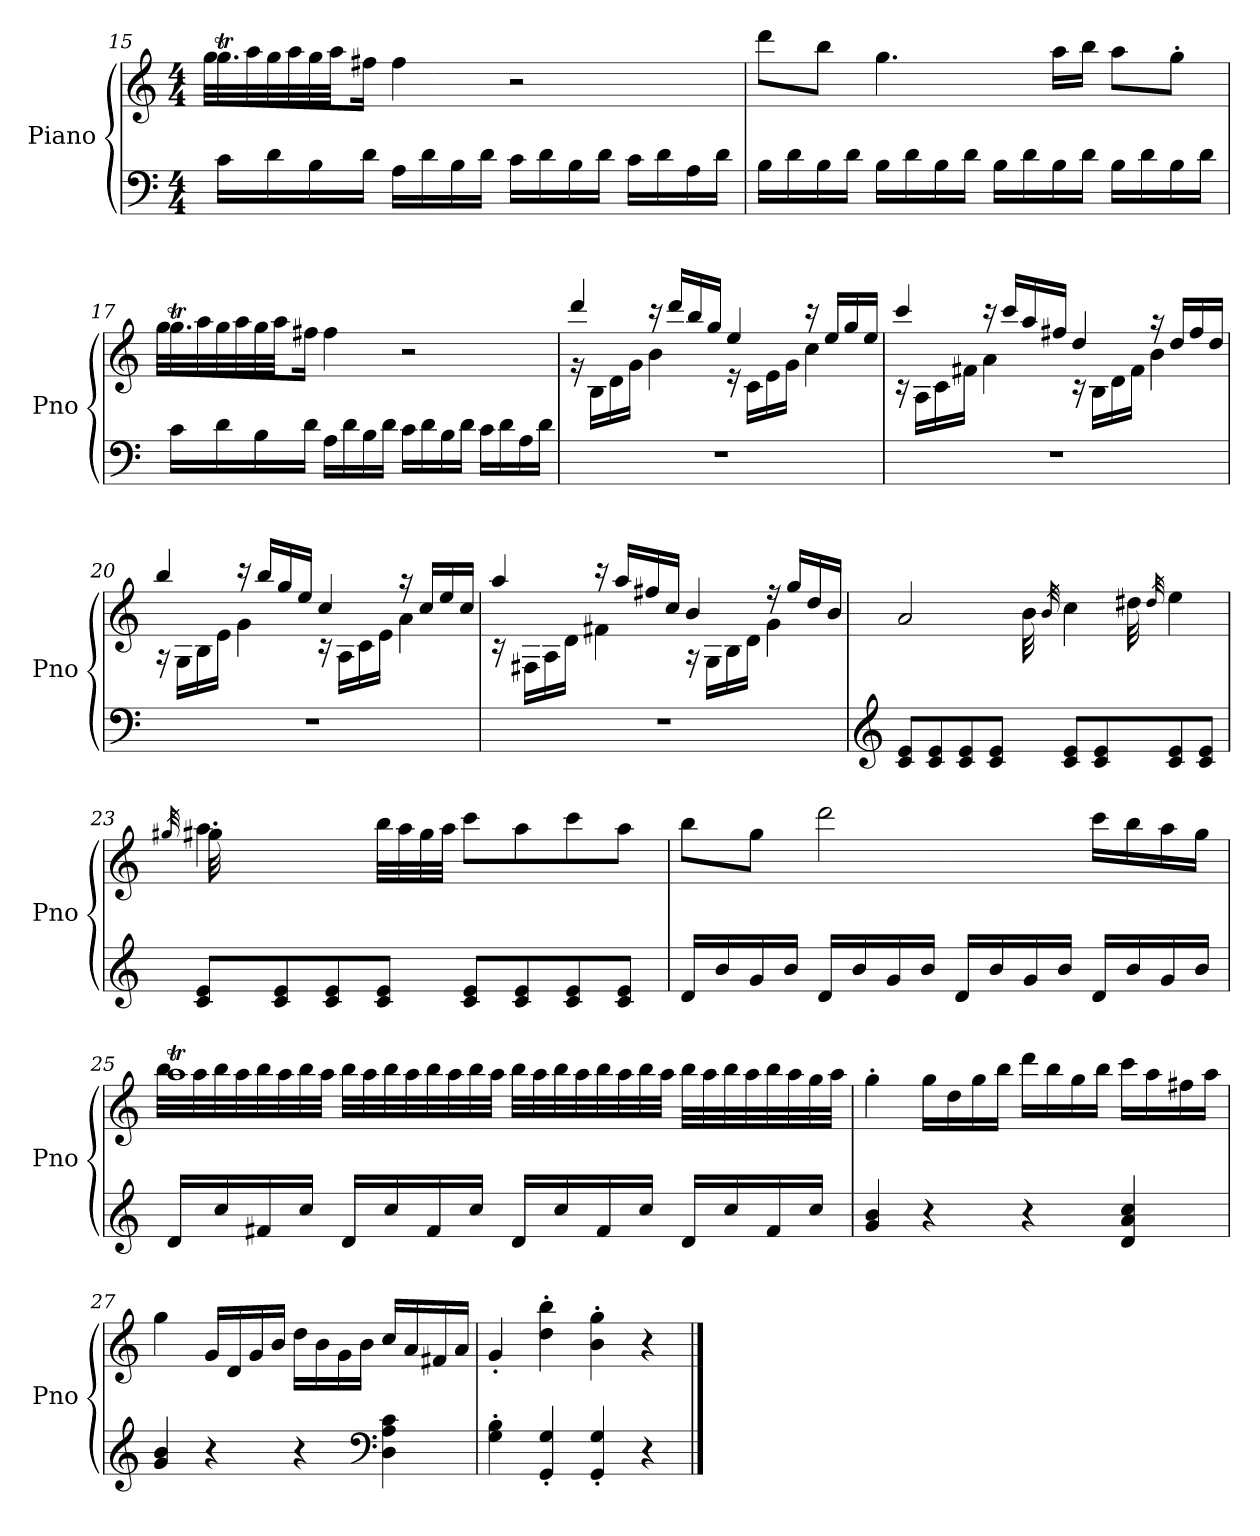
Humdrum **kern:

**kern	**kern
*part1	*part1
*staff2	*staff1
*I"Piano	*
*I'Pno	*
*clefF4	*clefG2
*k[]	*k[]
*M4/4	*M4/4
=15	=15
*	*^
16c\LL	8.ggT\L	32gg\LLL
.	.	32aa\
16d\	.	32gg\
.	.	32aa\
16B\	.	32gg\
.	.	32aa\JJJ
16d\JJ	16ff#X\Jk	16ryy
16A\LL	4ff#\	4ryy
16d\	.	.
16B\	.	.
16d\JJ	.	.
16c\LL	2r	2ryy
16d\	.	.
16B\	.	.
16d\JJ	.	.
16c\LL	.	.
16d\	.	.
16A\	.	.
16d\JJ	.	.
*	*v	*v
=16	=16
16B\LL	8ddd\L
16d\	.
16B\	8bb\J
16d\JJ	.
16B\LL	4.gg\
16d\	.
16B\	.
16d\JJ	.
16B\LL	.
16d\	.
16B\	16aa\LL
16d\JJ	16bb\JJ
16B\LL	8aa\L
16d\	.
16B\	8gg'\J
16d\JJ	.
!!LO:LB:g=z
=17	=17
*	*^
16c\LL	8.ggT\L	32gg\LLL
.	.	32aa\
16d\	.	32gg\
.	.	32aa\
16B\	.	32gg\
.	.	32aa\JJJ
16d\JJ	16ff#X\Jk	16ryy
16A\LL	4ff#\	4ryy
16d\	.	.
16B\	.	.
16d\JJ	.	.
16c\LL	2r	2ryy
16d\	.	.
16B\	.	.
16d\JJ	.	.
16c\LL	.	.
16d\	.	.
16A\	.	.
16d\JJ	.	.
=18	=18	=18
1r	4ddd/	16r
.	.	16B\LL
.	.	16d\
.	.	16g\JJ
.	16r	4b\
.	16ddd/LL	.
.	16bb/	.
.	16gg/JJ	.
.	4ee/	16r
.	.	16c\LL
.	.	16e\
.	.	16g\JJ
.	16r	4cc\
.	16ee/LL	.
.	16gg/	.
.	16ee/JJ	.
=19	=19	=19
1r	4ccc/	16r
.	.	16A\LL
.	.	16c\
.	.	16f#X\JJ
.	16r	4a\
.	16ccc/LL	.
.	16aa/	.
.	16ff#X/JJ	.
.	4dd/	16r
.	.	16B\LL
.	.	16d\
.	.	16f#\JJ
.	16r	4b\
.	16dd/LL	.
.	16ff#/	.
.	16dd/JJ	.
!!LO:LB:g=z	!!
=20	=20	=20
1r	4bb/	16r
.	.	16G\LL
.	.	16B\
.	.	16e\JJ
.	16r	4g\
.	16bb/LL	.
.	16gg/	.
.	16ee/JJ	.
.	4cc/	16r
.	.	16A\LL
.	.	16c\
.	.	16e\JJ
.	16r	4a\
.	16cc/LL	.
.	16ee/	.
.	16cc/JJ	.
=21	=21	=21
1r	4aa/	16r
.	.	16F#X\LL
.	.	16A\
.	.	16d\JJ
.	16r	4f#X\
.	16aa/LL	.
.	16ff#X/	.
.	16cc/JJ	.
.	4b/	16r
.	.	16G\LL
.	.	16B\
.	.	16d\JJ
.	16r	4g\
.	16gg/LL	.
.	16dd/	.
.	16b/JJ	.
=22	=22	=22
*clefG2	*	*
8c/ 8e/L	2a/	4ryy
8c/ 8e/	.	.
8c/ 8e/	.	8ryy
8c/ 8e/J	.	16ryy
.	.	32ryy
.	.	32b\
.	32qb/	.
8c/ 8e/L	4cc\	8ryy
8c/ 8e/	.	16ryy
.	.	32ryy
.	.	32dd#X\
.	32qdd#/	.
8c/ 8e/	4ee\	4ryy
8c/ 8e/J	.	.
=23	=23	=23
.	32qgg#X/	.
8c/ 8e/L	4.aa\	32gg#\
.	.	32ryy
.	.	16ryy
8c/ 8e/	.	8ryy
8c/ 8e/	.	4ryy
8c/ 8e/J	32bb\LLL	.
.	32aa\	.
.	32gg#\	.
.	32aa\JJJ	.
8c/ 8e/L	8ccc\L	2ryy
8c/ 8e/	8aa\	.
8c/ 8e/	8ccc\	.
8c/ 8e/J	8aa\J	.
*	*v	*v
!!LO:LB:g=z
=24	=24
16d/LL	8bb\L
16b/	.
16g/	8gg\J
16b/JJ	.
16d/LL	2ddd\
16b/	.
16g/	.
16b/JJ	.
16d/LL	.
16b/	.
16g/	.
16b/JJ	.
16d/LL	16ccc\LL
16b/	16bb\
16g/	16aa\
16b/JJ	16gg\JJ
=25	=25
*	*^
16d/LL	1aaT	32bb\LLL
.	.	32aa\
16cc/	.	32bb\
.	.	32aa\
16f#X/	.	32bb\
.	.	32aa\
16cc/JJ	.	32bb\
.	.	32aa\JJJ
16d/LL	.	32bb\LLL
.	.	32aa\
16cc/	.	32bb\
.	.	32aa\
16f#/	.	32bb\
.	.	32aa\
16cc/JJ	.	32bb\
.	.	32aa\JJJ
16d/LL	.	32bb\LLL
.	.	32aa\
16cc/	.	32bb\
.	.	32aa\
16f#/	.	32bb\
.	.	32aa\
16cc/JJ	.	32bb\
.	.	32aa\JJJ
16d/LL	.	32bb\LLL
.	.	32aa\
16cc/	.	32bb\
.	.	32aa\
16f#/	.	32bb\
.	.	32aa\
16cc/JJ	.	32gg\
.	.	32aa\JJJ
*	*v	*v
!!LO:PB:g=z
=26	=26
4g/ 4b/	4gg'\
4r	16gg\LL
.	16dd\
.	16gg\
.	16bb\JJ
4r	16ddd\LL
.	16bb\
.	16gg\
.	16bb\JJ
4d/ 4a/ 4cc/	16ccc\LL
.	16aa\
.	16ff#X\
.	16aa\JJ
=27	=27
4g/ 4b/	4gg\
4r	16g/LL
.	16d/
.	16g/
.	16b/JJ
4r	16dd\LL
.	16b\
.	16g\
.	16b\JJ
*clefF4	*
4D\ 4A\ 4c\	16cc/LL
.	16a/
.	16f#X/
.	16a/JJ
=28	=28
4G\' 4B\'	4g'/
4GG/' 4G/'	4dd\' 4bb\'
4GG/' 4G/'	4b\' 4gg\'
4r	4r
==	==
*-	*-
